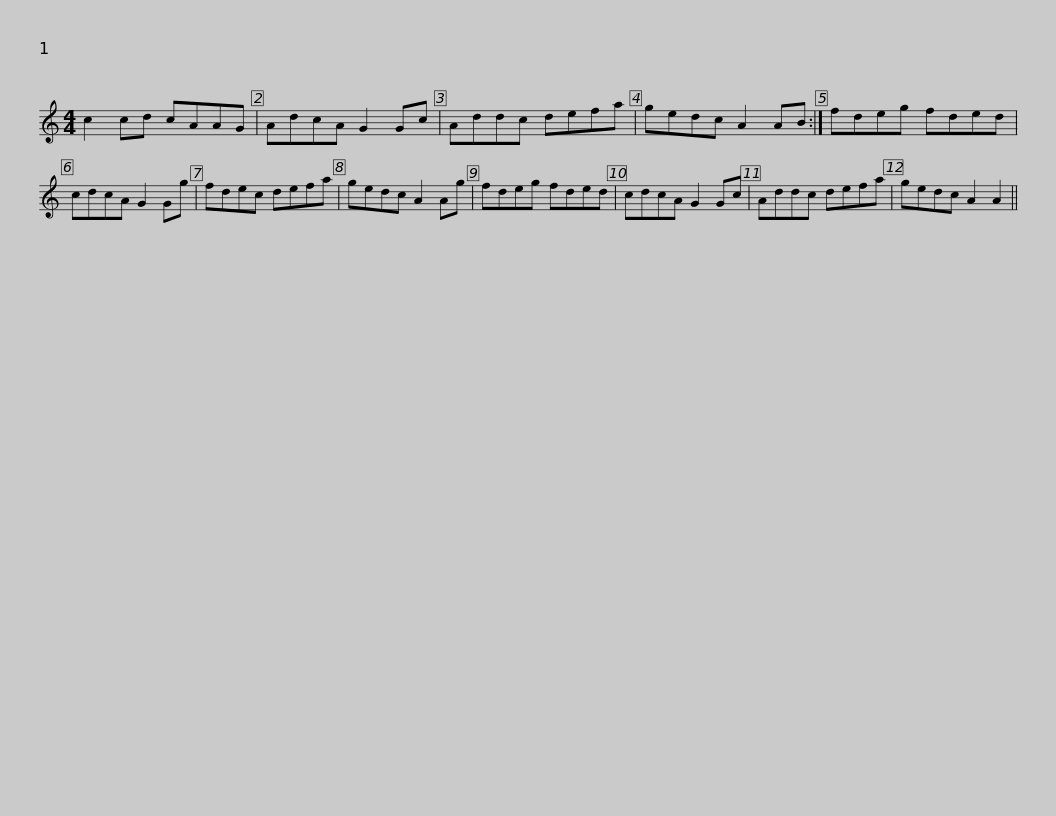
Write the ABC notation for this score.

X:1
L:1/8
M:4/4
I:linebreak $
K:C
V:1 treble
V:1
 c2 cd cAAG | AdcA G2 Gc | Addc defa | gedc A2 AB :| fdeg fded | %5
 cdcA G2 Gg |$ fdec defa | gedc A2 Ag | fdeg fded | cdcA G2 Gc | %10
 Addc defa | gedc A2 A2 || %12
